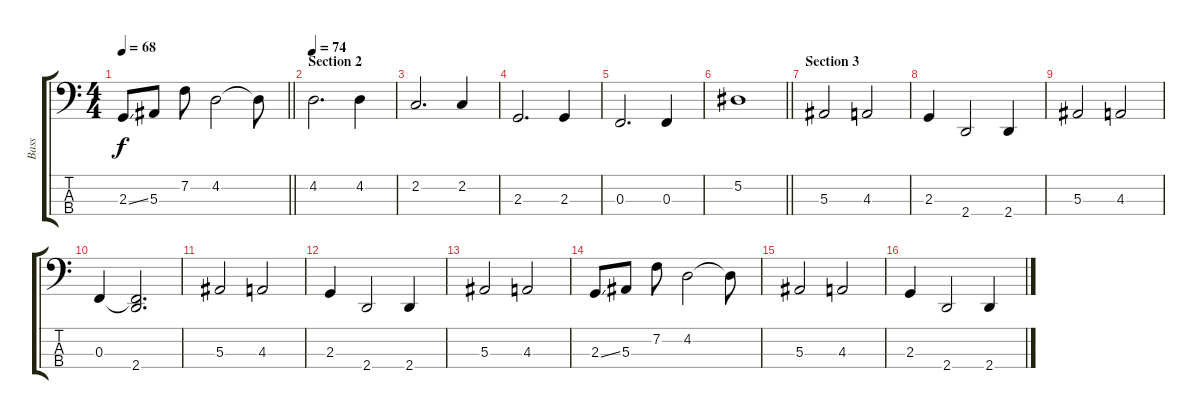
\track ("Bass" "Bass") {instrument electricbassfinger}
\staff {score tabs}
\tuning (Eb2 Bb1 F1 C1) {hide}
\ts (4 4)
\tempo 68
\clef f4
\barLineRight lightlight
\ks c
2.3{ss}.8{dy f} 5.3.8 7.2.8 4.2.2 4.2{t}.8 |
\section ("" "Section 2")
\tempo 74
4.2.2{d} 4.2.4 |
2.2.2{d} 2.2.4 |
2.3.2{d} 2.3.4 |
0.3.2{d} 0.3.4 |
\barLineRight lightlight
5.2.1 |
\section ("" "Section 3")
5.3.2 4.3.2 |
2.3.4 2.4.2 2.4.4 |
5.3.2 4.3.2 |
0.3.4 (0.3{t} 2.4).2{d} |
5.3.2 4.3.2 |
2.3.4 2.4.2 2.4.4 |
5.3.2 4.3.2 |
2.3{ss}.8 5.3.8 7.2.8 4.2.2 4.2{t}.8 |
5.3.2 4.3.2 |
2.3.4 2.4.2 2.4.4
